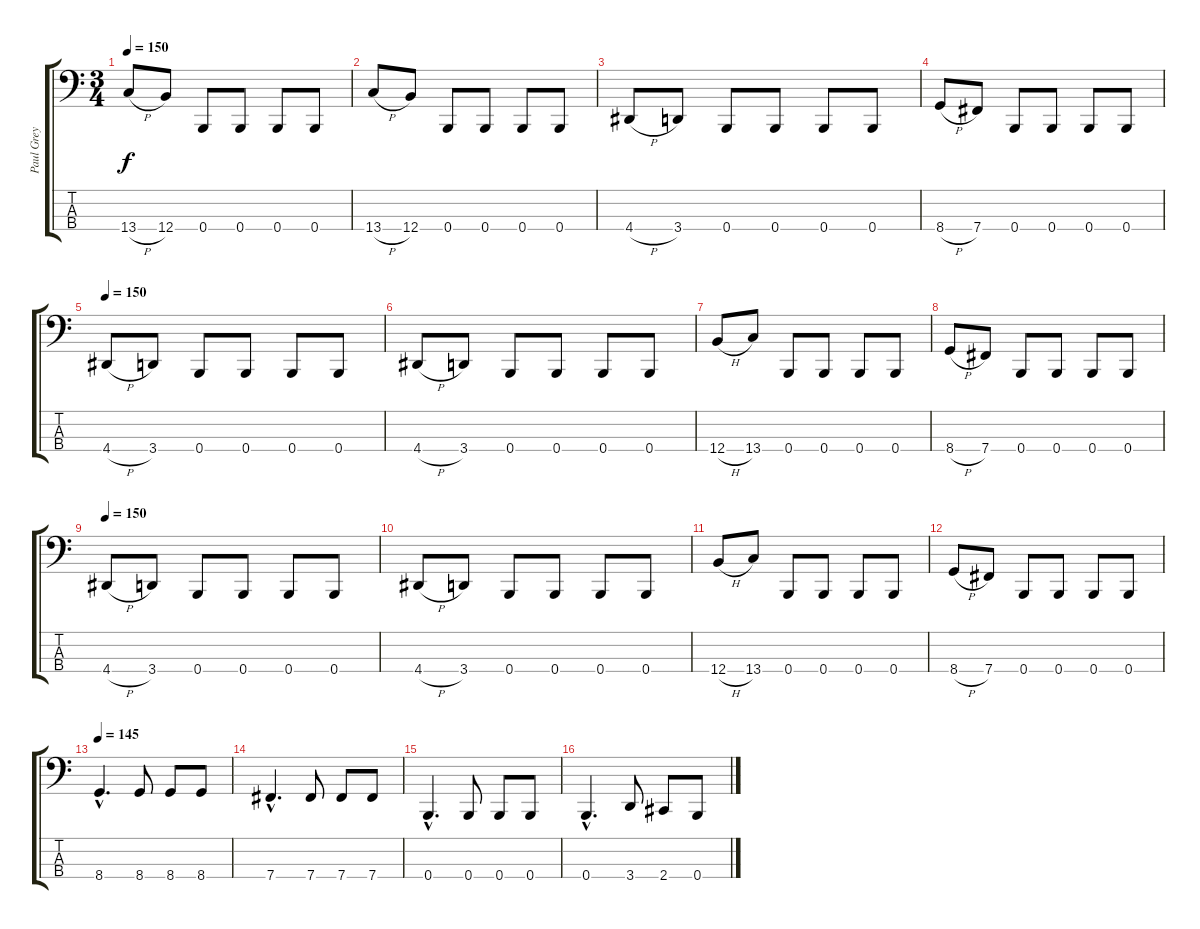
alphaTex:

\track ("Paul Grey" "Paul Grey") {instrument electricbassfinger}
\staff {score tabs}
\tuning (E2 B1 Gb1 B0) {hide}
\ts (3 4)
\tempo 150
\clef f4
\ks c
13.4{h}.8{dy f} 12.4.8 0.4.8 0.4.8 0.4.8 0.4.8 |
13.4{h}.8 12.4.8 0.4.8 0.4.8 0.4.8 0.4.8 |
4.4{h}.8 3.4.8 0.4.8 0.4.8 0.4.8 0.4.8 |
8.4{h}.8 7.4.8 0.4.8 0.4.8 0.4.8 0.4.8 |
\tempo 150
4.4{h}.8 3.4.8 0.4.8 0.4.8 0.4.8 0.4.8 |
4.4{h}.8 3.4.8 0.4.8 0.4.8 0.4.8 0.4.8 |
12.4{h}.8 13.4.8 0.4.8 0.4.8 0.4.8 0.4.8 |
8.4{h}.8 7.4.8 0.4.8 0.4.8 0.4.8 0.4.8 |
\tempo 150
4.4{h}.8 3.4.8 0.4.8 0.4.8 0.4.8 0.4.8 |
4.4{h}.8 3.4.8 0.4.8 0.4.8 0.4.8 0.4.8 |
12.4{h}.8 13.4.8 0.4.8 0.4.8 0.4.8 0.4.8 |
8.4{h}.8 7.4.8 0.4.8 0.4.8 0.4.8 0.4.8 |
\tempo 145
8.4{hac}.4{d} 8.4.8 8.4.8 8.4.8 |
7.4{hac}.4{d} 7.4.8 7.4.8 7.4.8 |
0.4{hac}.4{d} 0.4.8 0.4.8 0.4.8 |
0.4{hac}.4{d} 3.4.8 2.4.8 0.4.8
